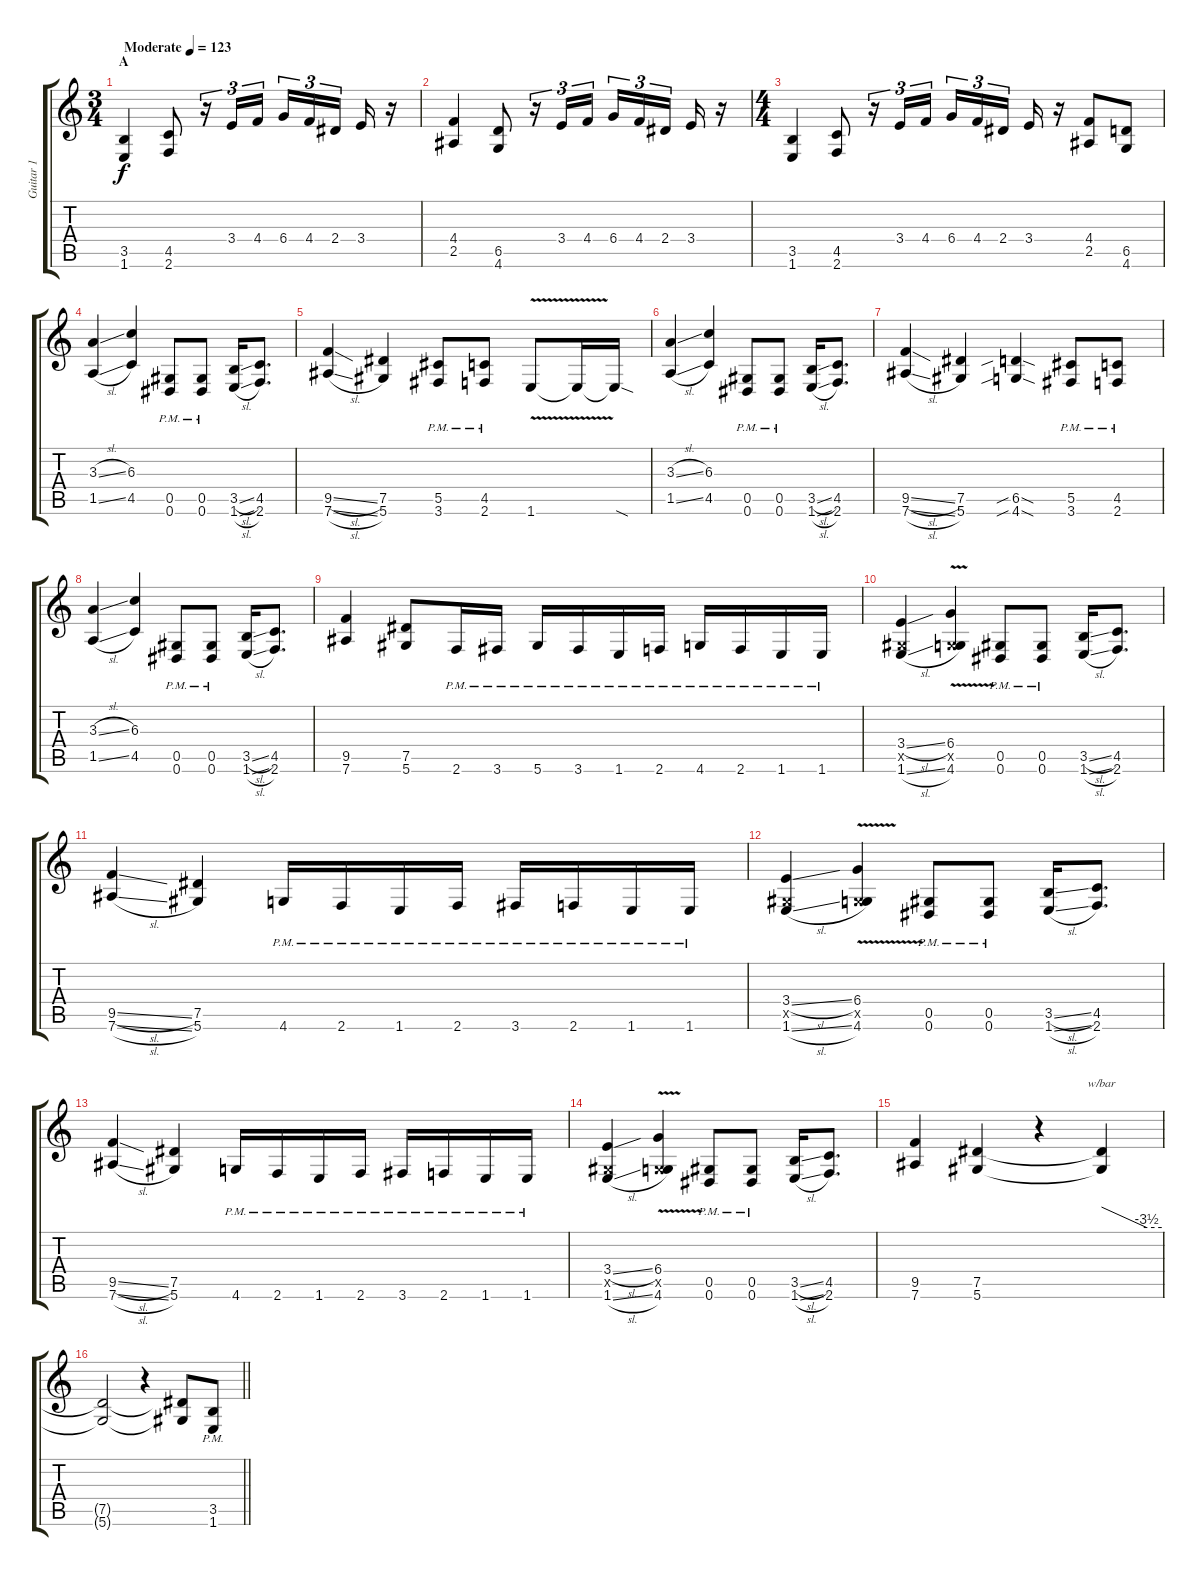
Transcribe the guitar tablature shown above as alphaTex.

\track ("Guitar 1" "Guitar 1") {instrument distortionguitar}
\staff {score tabs}
\tuning (Eb4 Bb3 Gb3 Db3 Ab2 Eb2) {hide}
\ts (3 4)
\section ("" "A")
\tempo (123 "Moderate")
\clef g2
\ks c
(3.5 1.6).4{dy f instrument distortionguitar} (4.5 2.6).8 r.16{tu (3 2)} 3.4.16{tu (3 2)} 4.4.16{tu (3 2)} 6.4.16{tu (3 2)} 4.4.16{tu (3 2)} 2.4.16{tu (3 2) beam splitsecondary} 3.4.16 r.16 |
(4.4 2.5).4 (6.5 4.6).8 r.16{tu (3 2)} 3.4.16{tu (3 2)} 4.4.16{tu (3 2)} 6.4.16{tu (3 2)} 4.4.16{tu (3 2)} 2.4.16{tu (3 2) beam splitsecondary} 3.4.16 r.16 |
\ts (4 4)
(3.5 1.6).4 (4.5 2.6).8 r.16{tu (3 2)} 3.4.16{tu (3 2)} 4.4.16{tu (3 2)} 6.4.16{tu (3 2)} 4.4.16{tu (3 2)} 2.4.16{tu (3 2) beam splitsecondary} 3.4.16 r.16 (4.4 2.5).8 (6.5 4.6).8 |
(3.3{sl} 1.5{sl}).4 (6.3 4.5).4 (0.5{pm} 0.6{pm}).8 (0.5{pm} 0.6{pm}).8 (3.5{sl} 1.6{sl}).16 (4.5 2.6).8{d} |
(9.5{sl} 7.6{sl}).4 (7.5 5.6).4 (5.5{pm} 3.6{pm}).8 (4.5{pm} 2.6{pm}).8 1.6{v}.8 1.6{t}.16 1.6{sod t}.16 |
(3.3{sl} 1.5{sl}).4 (6.3 4.5).4 (0.5{pm} 0.6{pm}).8 (0.5{pm} 0.6{pm}).8 (3.5{sl} 1.6{sl}).16 (4.5 2.6).8{d} |
(9.5{sl} 7.6{sl}).4 (7.5 5.6).4 (6.5{sib sod} 4.6{sib sod}).4 (5.5{pm} 3.6{pm}).8 (4.5{pm} 2.6{pm}).8 |
(3.3{sl} 1.5{sl}).4 (6.3 4.5).4 (0.5{pm} 0.6{pm}).8 (0.5{pm} 0.6{pm}).8 (3.5{sl} 1.6{sl}).16 (4.5 2.6).8{d} |
(9.5 7.6).4 (7.5 5.6).8 2.6{pm}.16 3.6{pm}.16 5.6{pm}.16 3.6{pm}.16 1.6{pm}.16 2.6{pm}.16 4.6{pm}.16 2.6{pm}.16 1.6{pm}.16 1.6{pm}.16 |
(3.4{sl} 0.5{x} 1.6{sl}).4 (6.4{v} 0.5{x} 4.6{v}).4 (0.5{pm} 0.6{pm}).8 (0.5{pm} 0.6{pm}).8 (3.5{sl} 1.6{sl}).16 (4.5 2.6).8{d} |
(9.5{sl} 7.6{sl}).4 (7.5 5.6).4 4.6{pm}.16 2.6{pm}.16 1.6{pm}.16 2.6{pm}.16 3.6{pm}.16 2.6{pm}.16 1.6{pm}.16 1.6{pm}.16 |
(3.4{sl} 0.5{x} 1.6{sl}).4 (6.4{v} 0.5{x} 4.6{v}).4 (0.5{pm} 0.6{pm}).8 (0.5{pm} 0.6{pm}).8 (3.5{sl} 1.6{sl}).16 (4.5 2.6).8{d} |
(9.5{sl} 7.6{sl}).4 (7.5 5.6).4 4.6{pm}.16 2.6{pm}.16 1.6{pm}.16 2.6{pm}.16 3.6{pm}.16 2.6{pm}.16 1.6{pm}.16 1.6{pm}.16 |
(3.4{sl} 0.5{x} 1.6{sl}).4 (6.4{v} 0.5{x} 4.6{v}).4 (0.5{pm} 0.6{pm}).8 (0.5{pm} 0.6{pm}).8 (3.5{sl} 1.6{sl}).16 (4.5 2.6).8{d} |
(9.5 7.6).4 (7.5 5.6).4 r.4 (7.5{t} 5.6{t}).4{tbe (custom default 0 0 45 -14 60 -14)} |
\barLineRight lightlight
(7.5{t} 5.6{t}).2 r.4 (7.5{t} 5.6{t}).8 (3.5{pm} 1.6{pm}).8
